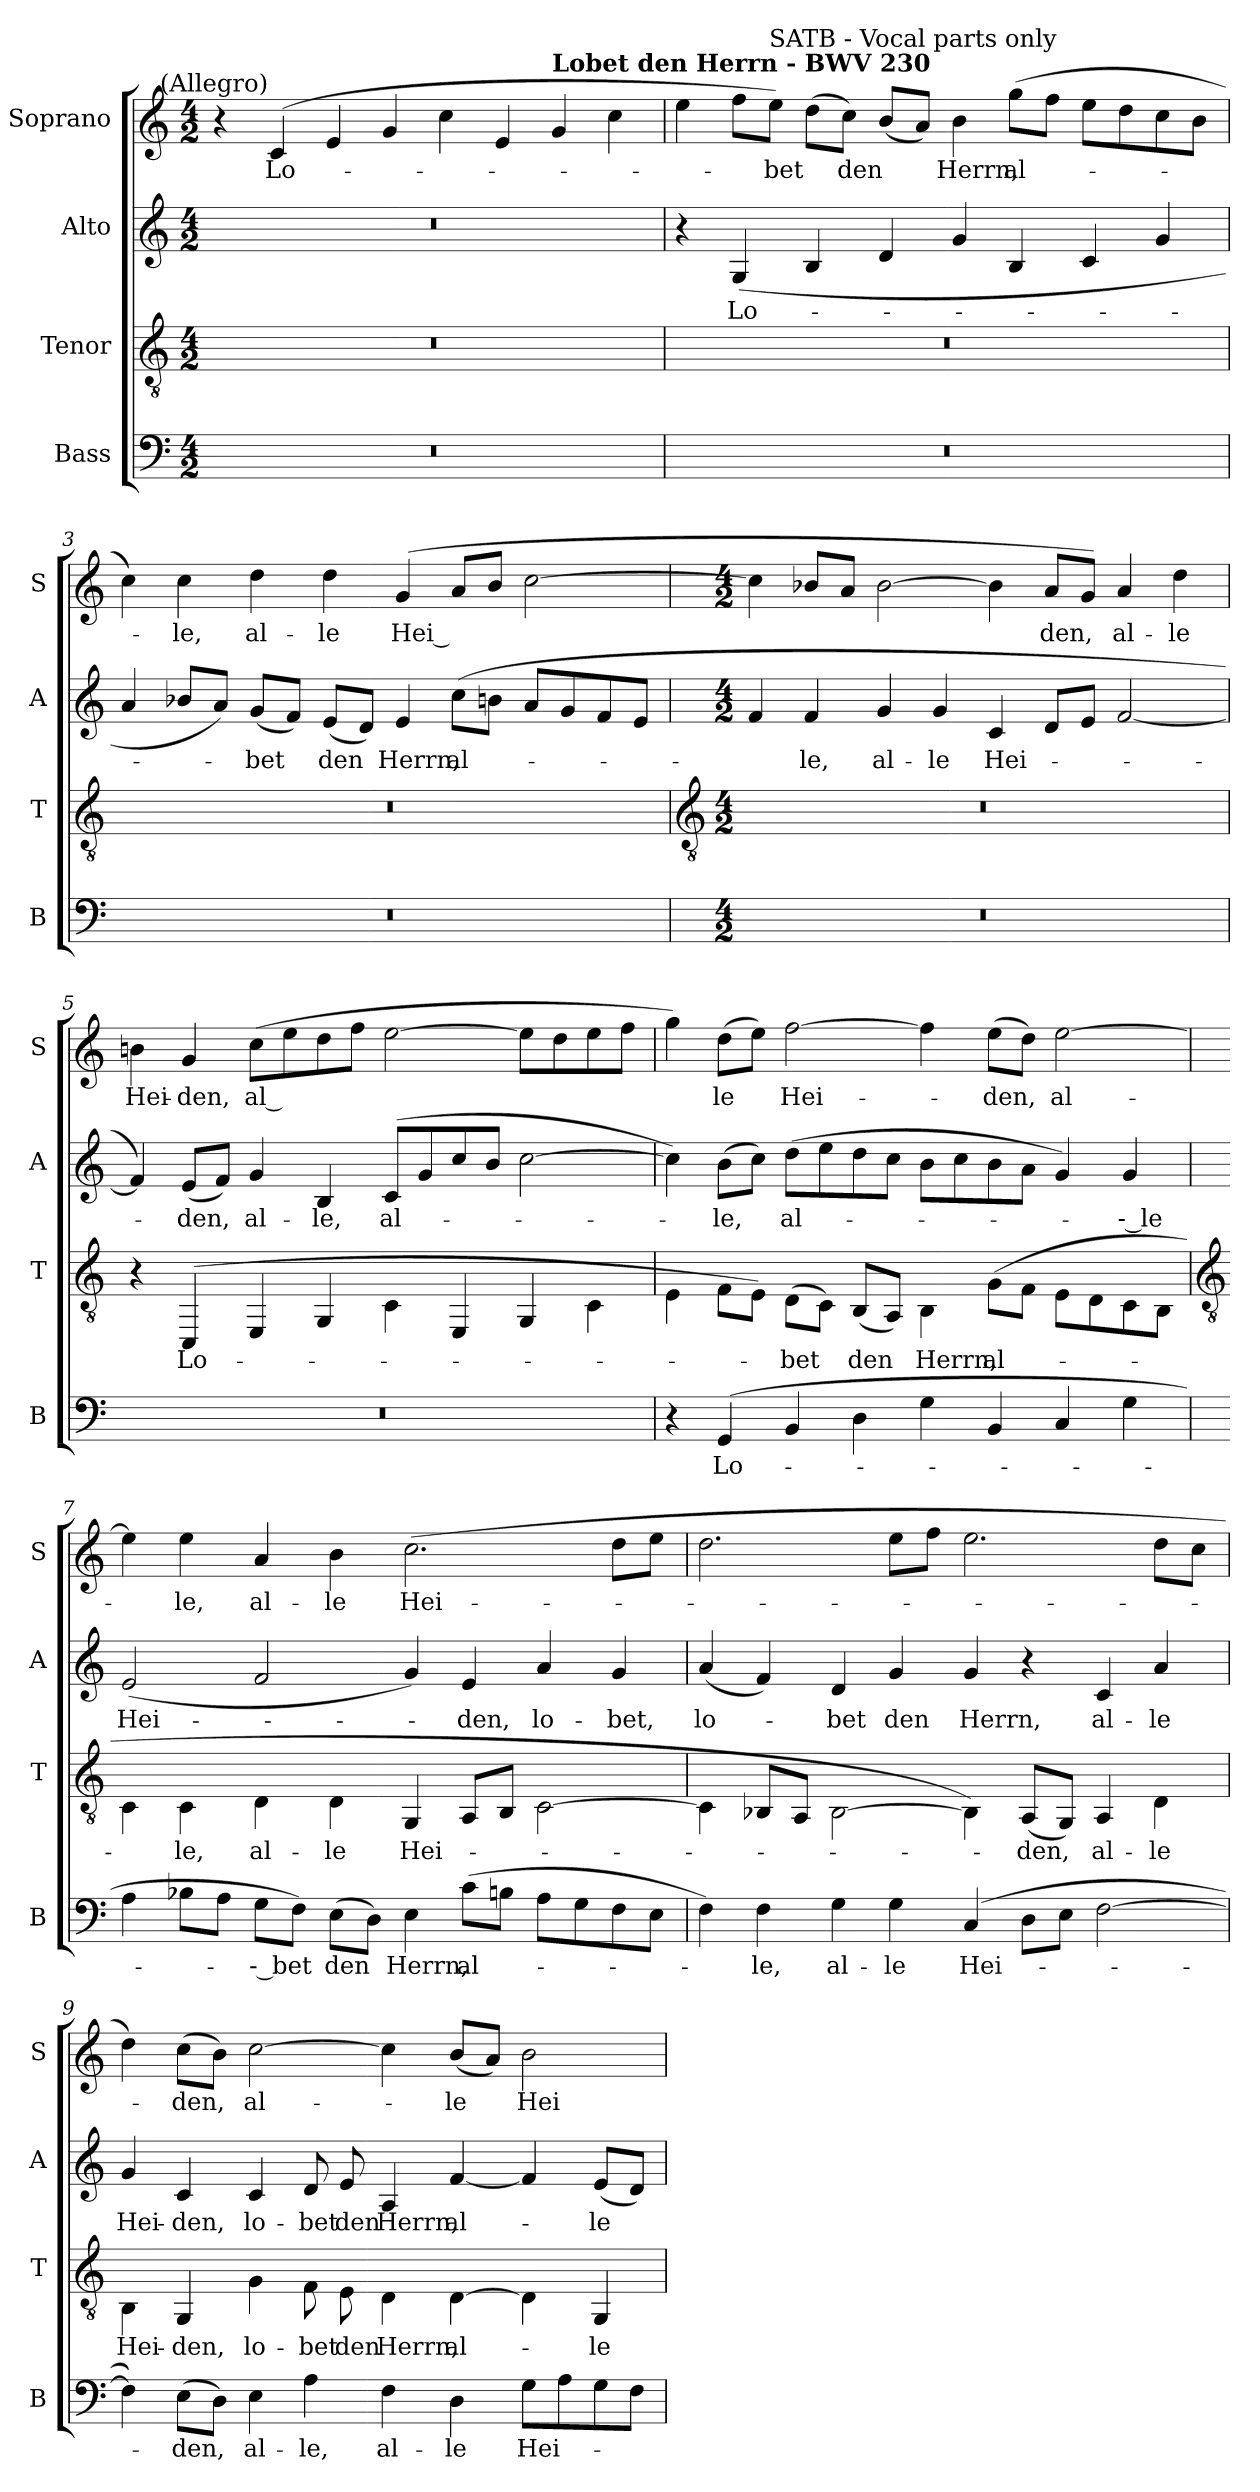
**kern	**text	**kern	**text	**kern	**text	**kern	**text
*part4	*part4	*part3	*part3	*part2	*part2	*part1	*part1
*staff4	*staff4	*staff3	*staff3	*staff2	*staff2	*staff1	*staff1
*I"Bass	*	*I"Tenor	*	*I"Alto	*	*I"Soprano	*
*I'B	*	*I'T	*	*I'A	*	*I'S	*
*clefF4	*	*clefGv2	*	*clefG2	*	*clefG2	*
*k[]	*	*k[]	*	*k[]	*	*k[]	*
*C:	*	*C:	*	*C:	*	*C:	*
*M4/2	*	*M4/2	*	*M4/2	*	*M4/2	*
*MM140	*	*MM140	*	*MM140	*	*MM140	*
=1	=1	=1	=1	=1	=1	=1	=1
!	!	!	!	!	!	!LO:TX:a:cj:t=(Allegro)	!
0r	.	0r	.	0r	.	4r	.
!	!	!	!	!	!	!	!LO:LY:b
.	.	.	.	.	.	(<4c/	Lo-
.	.	.	.	.	.	4e/	.
.	.	.	.	.	.	4g/	.
.	.	.	.	.	.	4cc\	.
.	.	.	.	.	.	4e/	.
!	!	!	!	!	!	!LO:TX:a:B:t=Lobet den Herrn - BWV 230	!
.	.	.	.	.	.	4g/	.
.	.	.	.	.	.	4cc\	.
=2	=2	=2	=2	=2	=2	=2	=2
0r	.	0r	.	4r	.	4ee\	.
!	!	!	!	!	!LO:LY:b	!	!
.	.	.	.	(<4G/	Lo-	8ff\L	.
!	!	!	!	!	!	!LO:TX:a:t=SATB - Vocal parts only	!
!	!	!	!	!	!	!	!LO:LY:b
.	.	.	.	.	.	8ee\J)	-bet
.	.	.	.	4B/	.	(>8dd\L	.
!	!	!	!	!	!	!	!LO:LY:b
.	.	.	.	.	.	8cc\J)	den
.	.	.	.	4d/	.	(<8b/L	.
.	.	.	.	.	.	8a/J)	.
!	!	!	!	!	!	!	!LO:LY:b
.	.	.	.	4g/	.	4b\	Herrn,
!	!	!	!	!	!	!	!LO:LY:b
.	.	.	.	4B/	.	(>8gg\L	al-
.	.	.	.	.	.	8ff\J	.
.	.	.	.	4c/	.	8ee\L	.
.	.	.	.	.	.	8dd\	.
.	.	.	.	4g/	.	8cc\	.
.	.	.	.	.	.	8b\J	.
=3	=3	=3	=3	=3	=3	=3	=3
0r	.	0r	.	4a/	.	4cc\)	.
!	!	!	!	!	!	!	!LO:LY:b
.	.	.	.	8b-X/L	.	4cc\	-le,
.	.	.	.	8a/J)	.	.	.
!	!	!	!	!	!LO:LY:b	!	!LO:LY:b
.	.	.	.	(<8g/L	-bet	4dd\	al-
.	.	.	.	8f/J)	.	.	.
!	!	!	!	!	!LO:LY:b	!	!LO:LY:b
.	.	.	.	(<8e/L	den	4dd\	-le
.	.	.	.	8d/J)	.	.	.
!	!	!	!	!	!LO:LY:b	!	!LO:LY:b
.	.	.	.	4e/	Herrn,	(<4g/	Hei --
!	!	!	!	!	!LO:LY:b	!	!
.	.	.	.	(<8cc\L	al-	8a/L	.
.	.	.	.	8bn\J	.	8b/J	.
.	.	.	.	8a/L	.	[2cc\	.
.	.	.	.	8g/	.	.	.
.	.	.	.	8f/	.	.	.
.	.	.	.	8e/J	.	.	.
!!LO:LB:g=z
=4	=4	=4	=4	=4	=4	=4	=4
*	*	*clefGv2	*	*	*	*	*
*M4/2	*	*M4/2	*	*M4/2	*	*M4/2	*
!	!	!	!	!	!LO:LY:b	!	!LO:LY:b
0r	.	0r	.	4f/	-­	4cc\]	--
!	!	!	!	!	!LO:LY:b	!	!
.	.	.	.	4f/	le,	8b-X/L	.
.	.	.	.	.	.	8a/J	.
!	!	!	!	!	!LO:LY:b	!	!
.	.	.	.	4g/	al-	[2b-\	.
!	!	!	!	!	!LO:LY:b	!	!
.	.	.	.	4g/	-le	.	.
!	!	!	!	!	!LO:LY:b	!	!
.	.	.	.	4c/	Hei-	4b-\]	.
!	!	!	!	!	!	!	!LO:LY:b
.	.	.	.	8d/L	.	8a/L	-den,
.	.	.	.	8e/J	.	8g/J)	.
!	!	!	!	!	!	!	!LO:LY:b
.	.	.	.	[2f/	.	4a/	al-
!	!	!	!	!	!	!	!LO:LY:b
.	.	.	.	.	.	4dd\	-le
=5	=5	=5	=5	=5	=5	=5	=5
!	!	!	!	!	!	!	!LO:LY:b
0r	.	4r	.	4f/])	.	4bn\	Hei-
!	!	!	!LO:LY:b	!	!LO:LY:b	!	!LO:LY:b
.	.	(<4CC/	Lo-	(<8e/L	-den,	4g/	-den,
.	.	.	.	8f/J)	.	.	.
!	!	!	!	!	!LO:LY:b	!	!LO:LY:b
.	.	4EE/	.	4g/	al-	(>8cc\L	al --
.	.	.	.	.	.	8ee\	.
!	!	!	!	!	!LO:LY:b	!	!
.	.	4GG/	.	4B/	-le,	8dd\	.
.	.	.	.	.	.	8ff\J	.
!	!	!	!	!	!LO:LY:b	!	!
.	.	4C\	.	(<8c/L	al-	[2ee\	.
.	.	.	.	8g/	.	.	.
.	.	4EE/	.	8cc/	.	.	.
.	.	.	.	8b/J	.	.	.
.	.	4GG/	.	[2cc\	.	8ee\L]	.
.	.	.	.	.	.	8dd\	.
.	.	4C\	.	.	.	8ee\	.
.	.	.	.	.	.	8ff\J	.
=6	=6	=6	=6	=6	=6	=6	=6
4r	.	4E\	.	4cc\])	.	4gg\)	.
!	!LO:LY:b	!	!	!	!LO:LY:b	!	!LO:LY:b
(>4GG/	Lo-	8F\L	.	(>8b\L	-le,	(>8dd\L	-le
.	.	8E\J)	.	8cc\J)	.	8ee\J)	.
!	!	!	!LO:LY:b	!	!LO:LY:b	!	!LO:LY:b
4BB/	.	(>8D\L	-bet	(>8dd\L	al-	[2ff\	Hei-
.	.	8C\J)	.	8ee\	.	.	.
!	!	!	!LO:LY:b	!	!	!	!
4D\	.	(<8BB/L	den	8dd\	.	.	.
.	.	8AA/J)	.	8cc\J	.	.	.
!	!	!	!LO:LY:b	!	!	!	!
4G\	.	4BB\	Herrn,	8b\L	.	4ff\]	.
.	.	.	.	8cc\	.	.	.
!	!	!	!LO:LY:b	!	!	!	!LO:LY:b
4BB/	.	(<8G\L	al-	8b\	.	(>8ee\L	-den,
.	.	8F\J	.	8a\J	.	8dd\J)	.
!	!	!	!	!	!	!	!LO:LY:b
4C/	.	8E\L	.	4g/)	.	[2ee\	al-
.	.	8D\	.	.	.	.	.
!	!	!	!	!	!LO:LY:b	!	!
4G\	.	8C\	.	4g/	-- le	.	.
.	.	8BB\J	.	.	.	.	.
!!LO:LB:g=z
=7	=7	=7	=7	=7	=7	=7	=7
*	*	*clefGv2	*	*	*	*	*
!	!	!	!LO:LY:b	!	!LO:LY:b	!	!LO:LY:b
4A\	.	4C\	-­	(<2e/	Hei-	4ee\]	-­
!	!	!	!LO:LY:b	!	!	!	!LO:LY:b
8B-X\L	.	4C\	le,	.	.	4ee\	le,
8A\J	.	.	.	.	.	.	.
!	!LO:LY:b	!	!LO:LY:b	!	!	!	!LO:LY:b
8G\L	-- bet	4D\	al-	2f/	.	4a/	al-
8F\J)	.	.	.	.	.	.	.
!	!LO:LY:b	!	!LO:LY:b	!	!	!	!LO:LY:b
(>8E\L	den	4D\	-le	.	.	4b\	-le
8D\J)	.	.	.	.	.	.	.
!	!LO:LY:b	!	!LO:LY:b	!	!	!	!LO:LY:b
4E\	Herrn,	4GG/	Hei-	4g/)	.	(>2.cc\	Hei-
!	!LO:LY:b	!	!	!	!LO:LY:b	!	!
(>8c\L	al-	8AA/L	.	4e/	-den,	.	.
8Bn\J	.	8BB/J	.	.	.	.	.
!	!	!	!	!	!LO:LY:b	!	!
8A\L	.	[2C\	.	4a/	lo-	.	.
8G\	.	.	.	.	.	.	.
!	!	!	!	!	!LO:LY:b	!	!
8F\	.	.	.	4g/	-bet,	8dd\L	.
8E\J	.	.	.	.	.	8ee\J	.
=8	=8	=8	=8	=8	=8	=8	=8
!	!	!	!	!	!LO:LY:b	!	!
4F\)	.	4C\]	.	(<4a/	lo-	2.dd\	.
!	!LO:LY:b	!	!	!	!	!	!
4F\	-le,	8BB-X/L	.	4f/)	.	.	.
.	.	8AA/J	.	.	.	.	.
!	!LO:LY:b	!	!	!	!LO:LY:b	!	!
4G\	al-	[2BB-\	.	4d/	-bet	.	.
!	!LO:LY:b	!	!	!	!LO:LY:b	!	!
4G\	-le	.	.	4g/	den	8ee\L	.
.	.	.	.	.	.	8ff\J	.
!	!LO:LY:b	!	!	!	!LO:LY:b	!	!
(>4C/	Hei-	4BB-\])	.	4g/	Herrn,	2.ee\	.
!	!	!	!LO:LY:b	!	!	!	!
8D\L	.	(<8AA/L	-den,	4r	.	.	.
8E\J	.	8GG/J)	.	.	.	.	.
!	!	!	!LO:LY:b	!	!LO:LY:b	!	!
[2F\	.	4AA/	al-	4c/	al-	.	.
!	!	!	!LO:LY:b	!	!LO:LY:b	!	!
.	.	4D\	-le	4a/	-le	8dd\L	.
.	.	.	.	.	.	8cc\J	.
=9	=9	=9	=9	=9	=9	=9	=9
!	!	!	!LO:LY:b	!	!LO:LY:b	!	!
4F\])	.	4BB\	Hei-	4g/	Hei-	4dd\)	.
!	!LO:LY:b	!	!LO:LY:b	!	!LO:LY:b	!	!LO:LY:b
(>8E\L	-den,	4GG/	-den,	4c/	-den,	(>8cc\L	-den,
8D\J)	.	.	.	.	.	8b\J)	.
!	!LO:LY:b	!	!LO:LY:b	!	!LO:LY:b	!	!LO:LY:b
4E\	al-	4G\	lo-	4c/	lo-	[2cc\	al-
!	!LO:LY:b	!	!LO:LY:b	!	!LO:LY:b	!	!
4A\	-le,	8F\	-bet	8d/	-bet	.	.
!	!	!	!LO:LY:b	!	!LO:LY:b	!	!
.	.	8E\	den	8e/	den	.	.
!	!LO:LY:b	!	!LO:LY:b	!	!LO:LY:b	!	!
4F\	al-	4D\	Herrn,	4A/	Herrn,	4cc\]	.
!	!LO:LY:b	!	!LO:LY:b	!	!LO:LY:b	!	!LO:LY:b
4D\	-le	[4D\	al-	[4f/	al-	(<8b/L	-le
.	.	.	.	.	.	8a/J)	.
!	!LO:LY:b	!	!	!	!	!	!LO:LY:b
8G\L	Hei-	4D\]	.	4f/]	.	2b\	Hei-
8A\	.	.	.	.	.	.	.
!	!	!	!LO:LY:b	!	!LO:LY:b	!	!
8G\	.	4GG/	-le	(<8e/L	-le	.	.
8F\J	.	.	.	8d/J)	.	.	.
=	=	=	=	=	=	=	=
*-	*-	*-	*-	*-	*-	*-	*-
